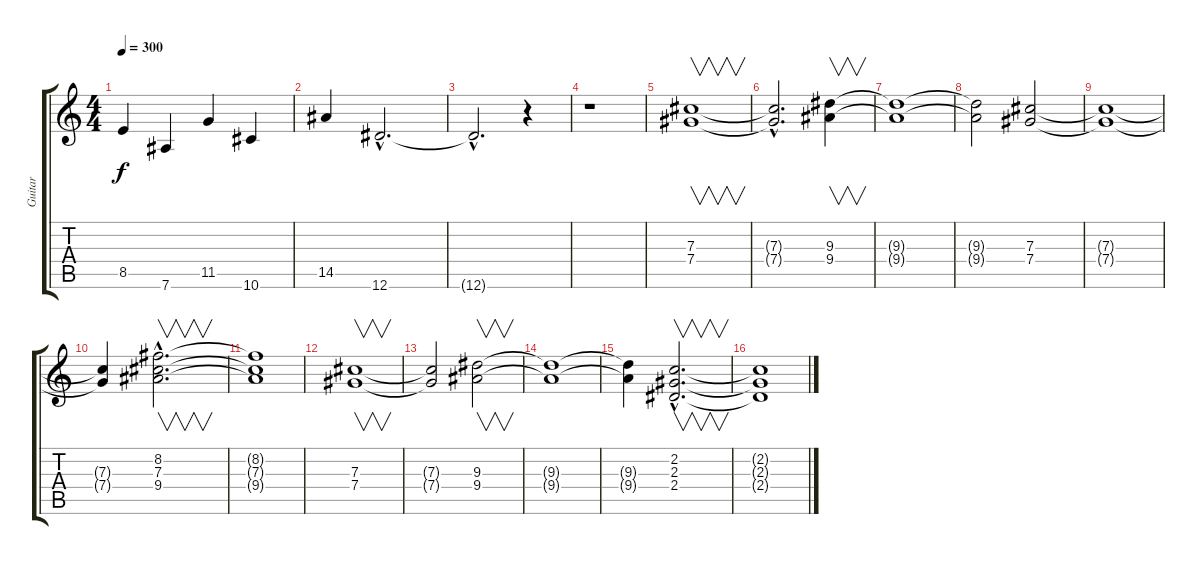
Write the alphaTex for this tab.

\track ("Guitar" "Guitar") {instrument overdrivenguitar}
\staff {score tabs}
\tuning (Eb4 Bb3 Gb3 Db3 Ab2 Eb2) {hide}
\ts (4 4)
\tempo 300
\clef g2
\ks c
8.5.4{dy f} 7.6.4 11.5.4 10.6.4 |
14.5.4 12.6{hac}.2{d} |
12.6{hac t}.2{d} r.4 |
r.1 |
(7.3 7.4).1{v} |
(7.3{hac t} 7.4{hac t}).2{d} (9.3 9.4).4{v} |
(9.3{t} 9.4{t}).1 |
(9.3{t} 9.4{t}).2 (7.3 7.4).2 |
(7.3{t} 7.4{t}).1 |
(7.3{t} 7.4{t}).4 (8.2{hac} 7.3{hac} 9.4{hac}).2{v d} |
(8.2{t} 7.3{t} 9.4{t}).1 |
(7.3 7.4).1{v} |
(7.3{t} 7.4{t}).2 (9.3 9.4).2{v} |
(9.3{t} 9.4{t}).1 |
(9.3{t} 9.4{t}).4 (2.2{hac} 2.3{hac} 2.4{hac}).2{v d} |
(2.2{t} 2.3{t} 2.4{t}).1
